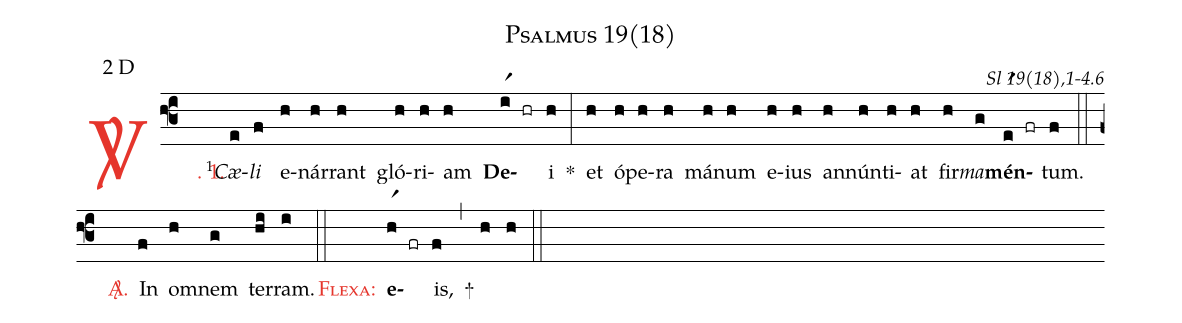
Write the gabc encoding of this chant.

name: Psalmus 19(18);
mode: 2;
mode-differentia: D;
commentary: Sl 19(18),1-4.6;
%%
(f3)

<c><sp>V/</sp>. 1.</c>() <v>\VSup{1}</v><i>Cæ</i>(e)<i>li</i>(f) e(h)nár(h)rant(h) gló(h)ri(h)am(h) <b>De</b>(ir1 hr)i(h) *(:) et(h) ó(h)pe(h)ra(h) má(h)num(h) e(h)ius(h) an(h)nún(h)ti(h)at(h) fir(h)<i>ma</i>(g)<b>mén</b>(er1 fr)tum.(f)

(::)

<nlba><c><sp>A/</sp>.</c>() In</nlba>(f) om(h)nem(g) ter(hi)ram.(i)

(::)

<nlba><c><sc>Flexa:</sc></c>() <b>e</b></nlba>(hr1 fr)is,(f) +(,) (h) (h)

(::)
